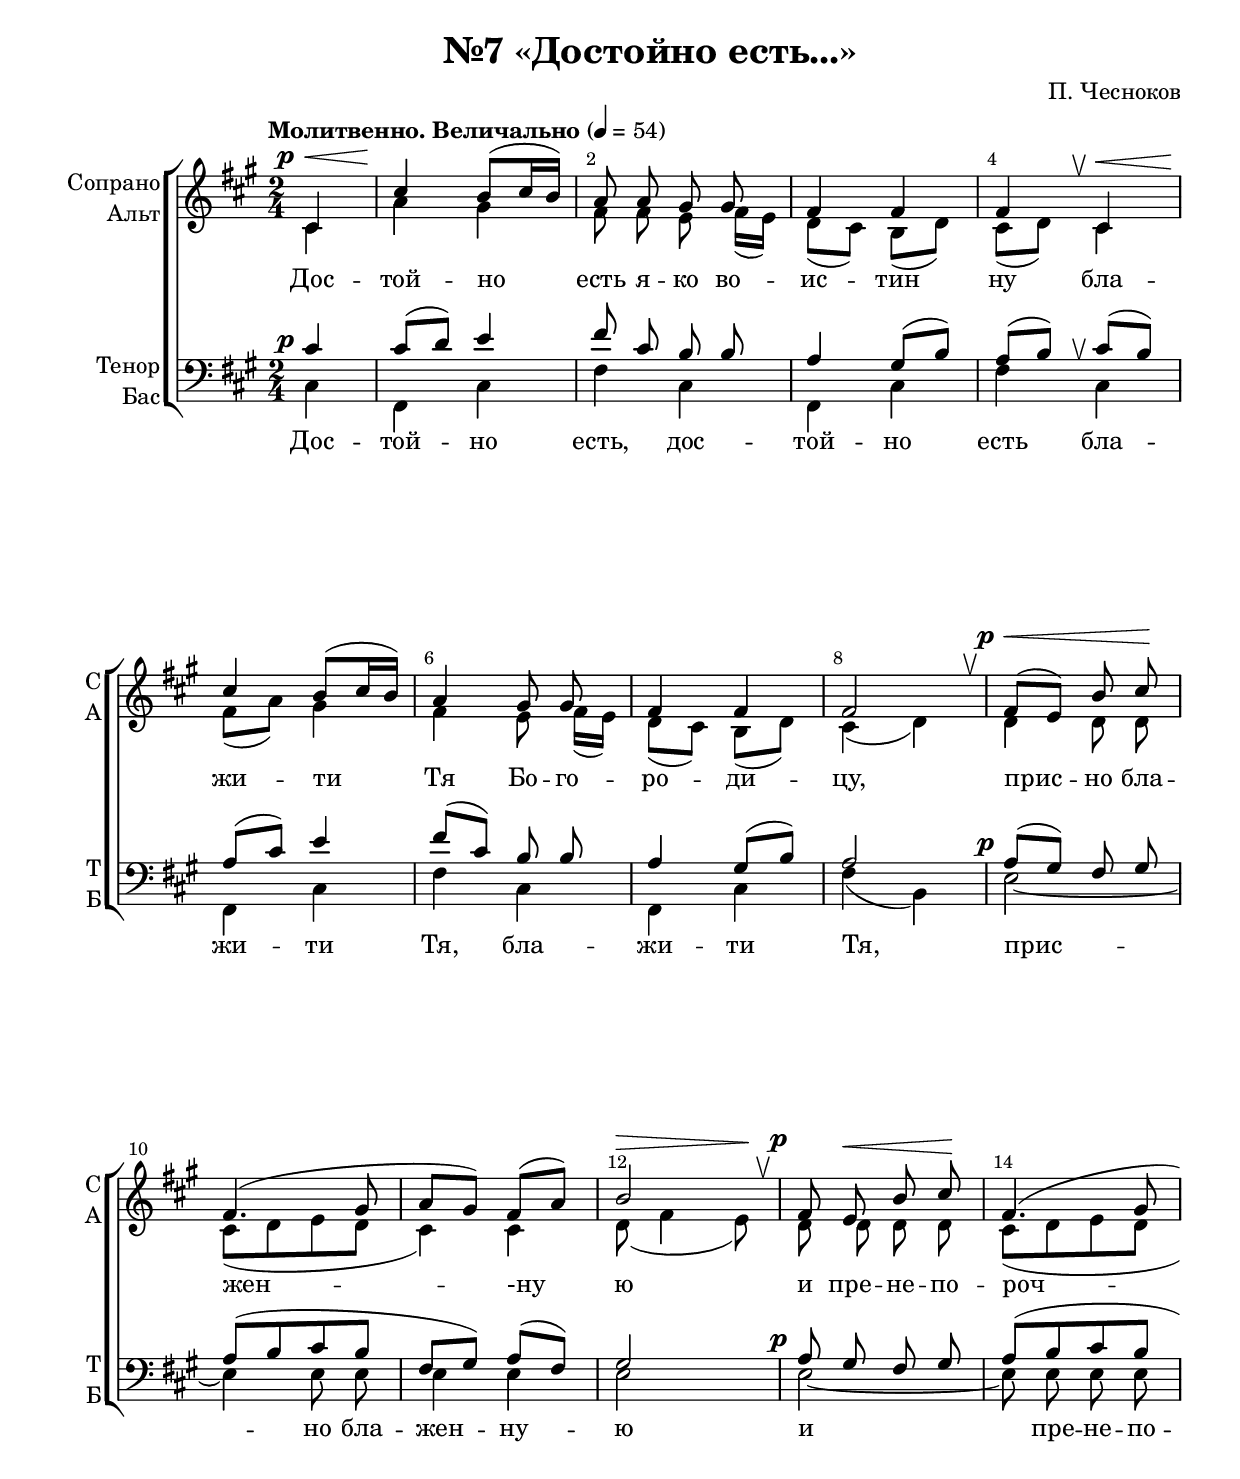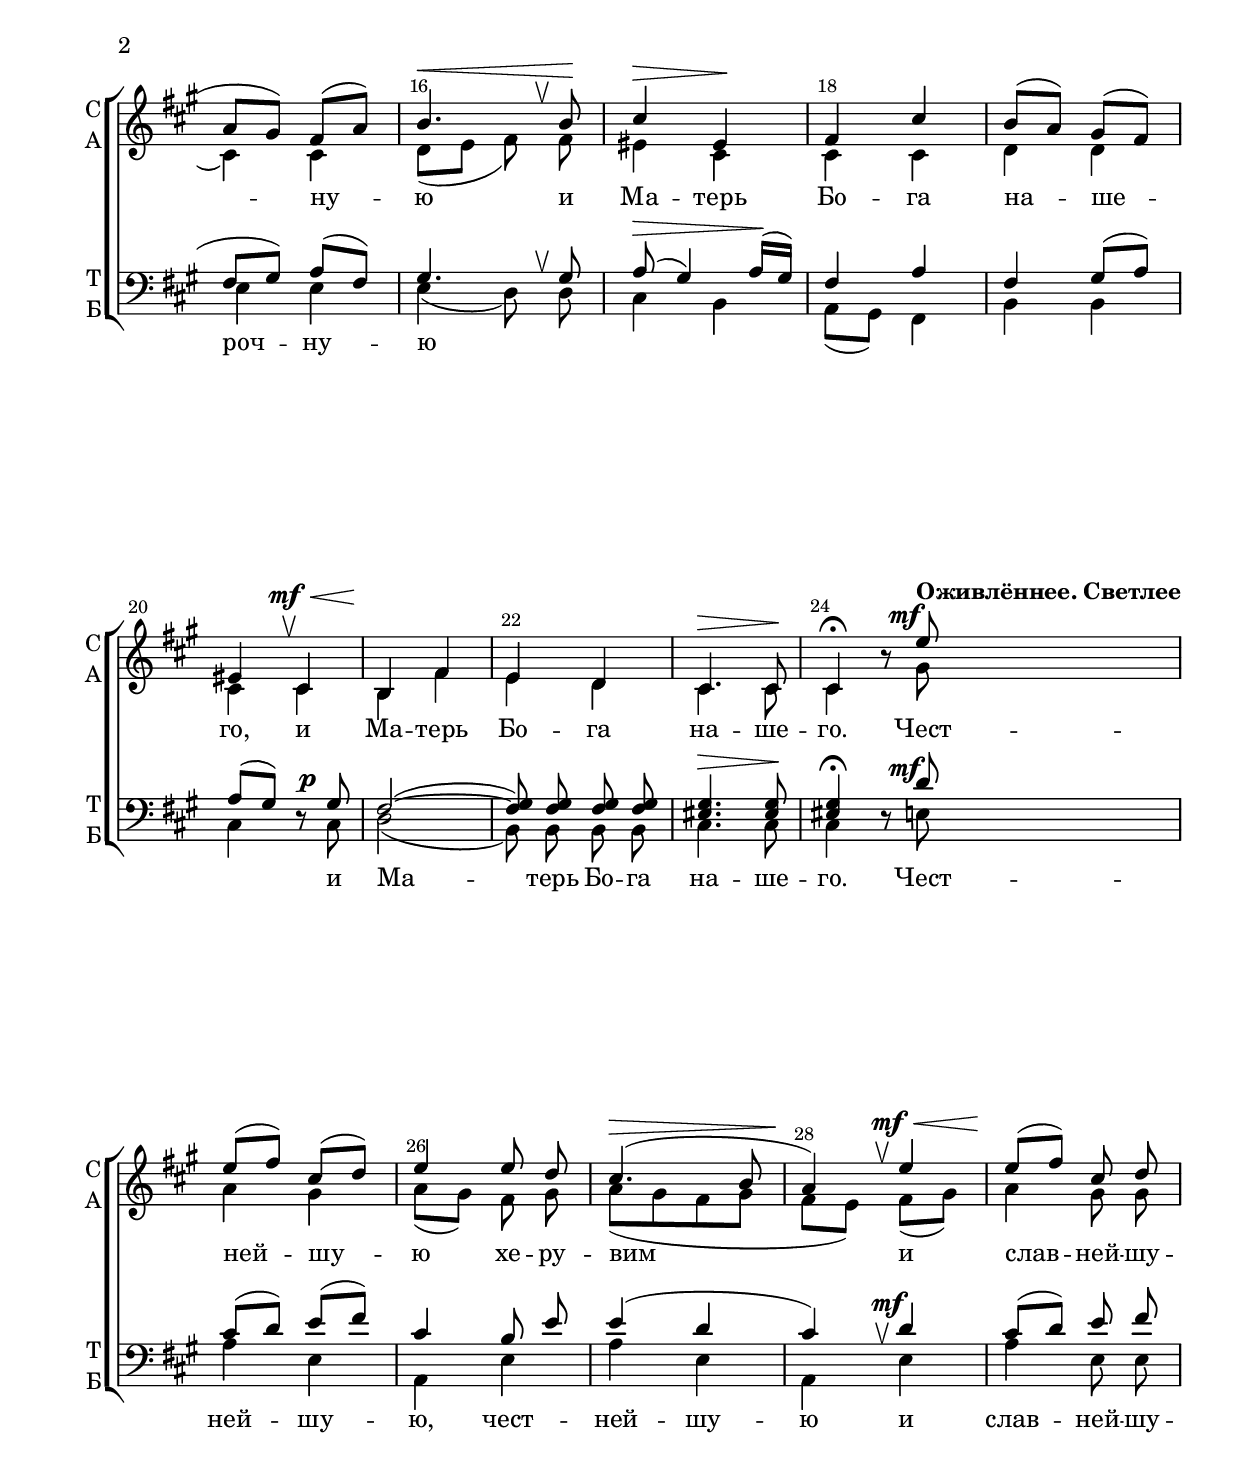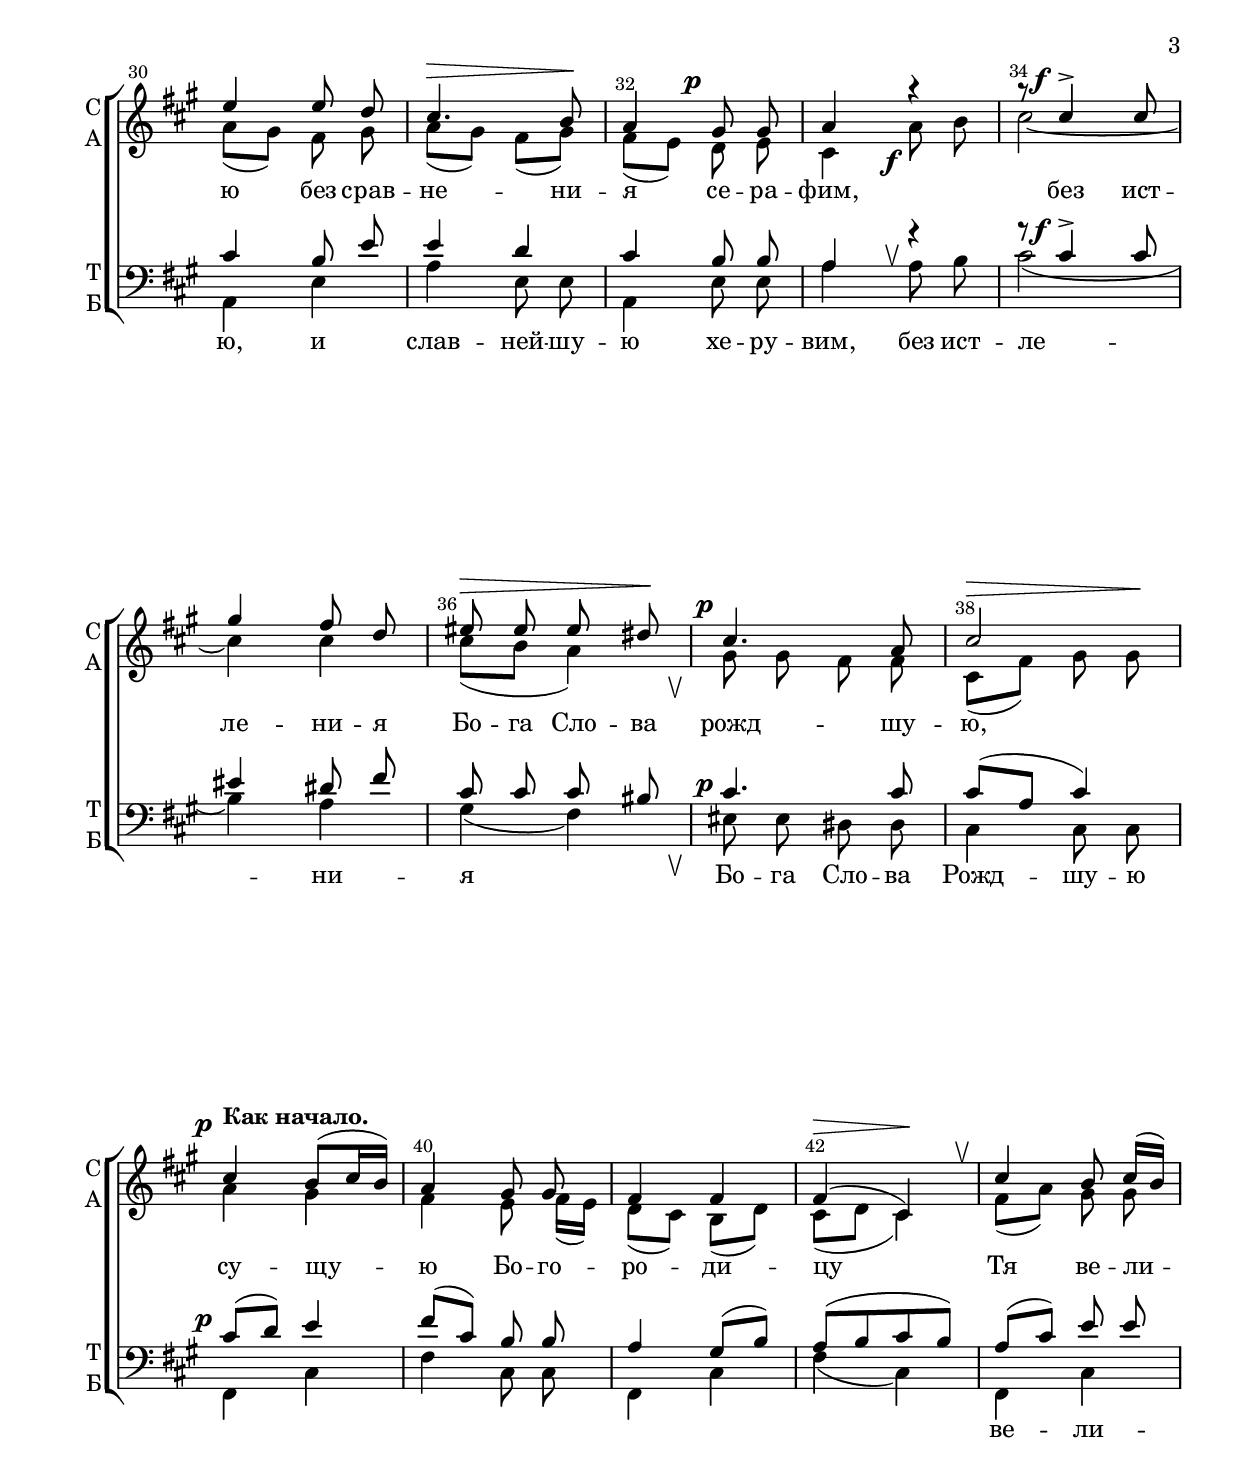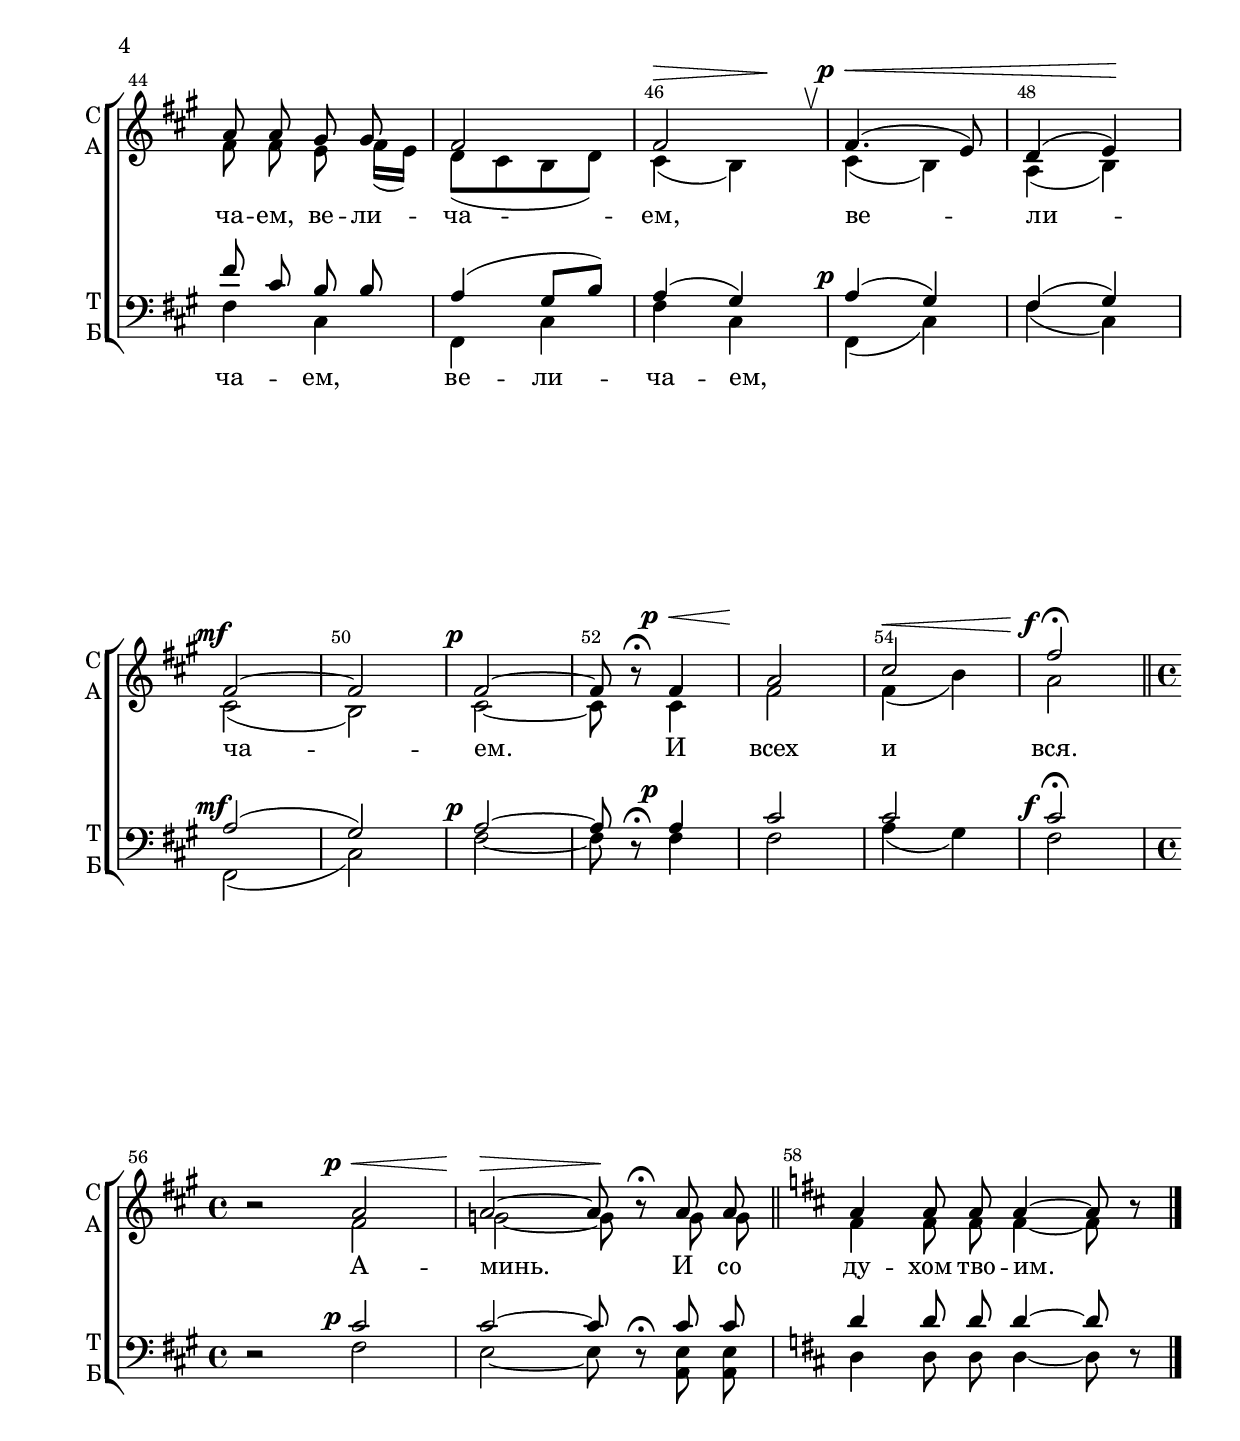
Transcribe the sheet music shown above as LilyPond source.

\version "2.24.0"

% закомментируйте строку ниже, чтобы получался pdf с навигацией
%#(ly:set-option 'point-and-click #f)
#(ly:set-option 'midi-extension "mid")
#(ly:set-option 'embed-source-code #t) % внедряем исходник как аттач к pdf
#(set-default-paper-size "a4")
%#(set-global-staff-size 18)

\header {
%  subtitle = "Литургия св. Иоанна Златоуста (оп. 42)"
  title = "№7 «Достойно есть...»"
  composer = "П. Чесноков"
  %opus = "оп. 42"
  % Удалить строку версии LilyPond 
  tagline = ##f
}


abr = { \break }
%abr = \tag #'BR { \break }
%abr = {}

pbr = { \pageBreak }
%pbr = {}

melon = { \set melismaBusyProperties = #'() }

meloff = { \unset melismaBusyProperties }
solo = ^\markup\italic"Соло"
tutti =  ^\markup\italic"tutti"

co = \cadenzaOn
cof = \cadenzaOff
cb = { \cadenzaOff \bar "||" }
cbr = { \allowBreak }
cbar = { \cadenzaOff \accidentalStyle default \bar "|" \cadenzaOn }
cber = { \cadenzaOff \accidentalStyle default \bar "!" \cadenzaOn }

stemOff = { \hide Staff.Stem }
nat = { \once \hide Accidental }
natt = { \accidentalStyle forget }
%stemOn = { \unHideNotes Staff.Stem }

% alternative breathe
breathess = { \once \override BreathingSign.text = \markup { \musicglyph #"scripts.tickmark" } \breathe }
%breathes = { \once \override BreathingSign.text = \markup { \musicglyph #"scripts.upbow" } \breathe }
%breathelow = { \once \override BreathingSign.text = \markup { \line { \translate #'(0 . -7) \musicglyph #"scripts.upbow"  } } \breathe }
breathes = { \tag #'V1 \tag #'V3  { \once \override BreathingSign.text = \markup { \musicglyph #"scripts.upbow" } } \tag #'V2 \tag #'V4 { \once \override BreathingSign.text = \markup { \line { \translate #'(0 . -7) \musicglyph #"scripts.upbow"  } } } \breathe }

% alternative partial - for repeats
partiall = { \set Timing.measurePosition = #(ly:make-moment -1/4) }

% compress multi-measure rests
multirests = { \override MultiMeasureRest.expand-limit = #1 \set Score.skipBars = ##t }

% mark with numbers in squares
squaremarks = {  \set Score.rehearsalMarkFormatter = #format-mark-box-numbers }

% mark with numbers in squares
marksnumbers = {  \set Score.rehearsalMarkFormatter = #format-mark-numbers }


% move dynamics a bit left (to be not up/under the note, but before)
placeDynamicsLeft = { \override DynamicText.X-offset = #-2.5 }


%make visible number of every 2-nd bar
secondbar = {
  \override Score.BarNumber.break-visibility = #end-of-line-invisible
  \override Score.BarNumber.X-offset = #1
  \override Score.BarNumber.self-alignment-X = #LEFT
  \set Score.barNumberVisibility = #(every-nth-bar-number-visible 2)
}

global = {
  \secondbar
  \multirests
  \placeDynamicsLeft
  
  \key a \major
  %\time 3/4
  \time 2/4
  \autoBeamOff
}

dostojno_soprano = \relative c' {
  \global
  \dynamicUp
  \partial 4
  \tempo "Молитвенно. Величально" 4=54
  cis4\p\< 
  cis'\! b8[( cis16 b]) |
  a8 a gis gis |
  fis4 fis |
  fis \breathes cis\< | \abr
  
  cis'\! b8[( cis16 b]) |
  a4 gis8 gis |
  fis4 fis |
  fis2 \breathes |
  fis8[(\p\< e]) b' cis\! | \abr
  
  fis,4.( gis8 |
  a[ gis]) fis[( a]) |
  \after 4.\! b2\> \breathes |
  fis8\p e\< b' cis\! |
  fis,4.( gis8 | \abr
  
  a[ gis]) fis[( a]) |
  b4.\< \breathes b8\! |
  cis4\> eis,\! |
  fis cis' |
  b8[( a]) gis[( fis]) | \abr
  
  %page 30
  eis4 \breathes cis\mf\< |
  b\! fis' |
  e d |
  cis4.\> cis8\! |
  cis4\fermata r8 \tempo "Оживлённее. Светлее" e'8\mf \abr
  
  e8[( fis]) cis[( d]) |
  e4 8 d |
  cis4.\> ( b8 |
  a4)\! \breathes e'\mf\< |
  e8\!([ fis]) cis d | \abr 
  
  e4 8 d |
  cis4.\> b8\! |
  a4 gis8\p 8 |
  a4 r |
  r8 cis4\f-> cis8 | \abr
  
  gis'4 fis8 d |
  eis8\> 8 8 dis\! |
  cis4.\p a8 |
  \after 4. \! cis2\> | \abr
  
  %page 31
  \tempo "Как начало."
  cis4\p b8[( cis16 b]) |
  a4 gis8 8 |
  fis4 4 |
  fis(\> cis)\! \breathes |
  cis'4 b8 cis16[( b]) | \abr
  
  a8 8 gis8 8 |
  fis2 |
  \after 4. \! fis2\> \breathes |
  fis4.(\p\< e8) |
  d4( e)\! | \abr
  
  fis2~\mf |
  2 |
  2\p~ |
  8 r8\fermata fis4\p\< |
  a2\! |
  cis2\< |
  fis2\fermata\f \section \abr
  
  \time 4/4
  r2 a,2\p\< |
  a~\> 8\! r8\fermata a a \section |
  \key d\major a4 8 8 4~8 r8 \bar "|."
    
}

dostojno_alt = \relative c' {
  \global
  \dynamicDown
  \partial 4
  cis4 
  a'4 gis |
  fis8 fis e fis16[( e]) |
  d8([ cis]) b[( d]) |
  cis[( d]) cis4 |
  
  fis8[( a]) gis4 |
  fis e8 fis16[( e]) |
  d8[( cis]) b[( d]) |
  cis4( d) |
  d4 8 8 |
  
  cis8[( d e d] |
  cis4) cis |
  d8( fis4 e8) |
  d d d d |
  cis[( d e d] |
  
  cis4) cis |
  d8[( e] fis) fis |
  eis4 cis |
  cis cis |
  d d |
  
  % page 30
  cis cis |
  b fis' |
  e d |
  cis4. 8 |
  4 r8 gis' |
  
  a4 gis |
  a8[( gis]) fis gis |
  a[( gis fis gis] |
  fis[ e]) fis[( gis]) |
  a4 gis8 gis |
  
  a8[( gis]) fis gis |
  a[( gis]) fis[( gis]) |
  fis[( e]) d e |
  cis4 a'8\f b |
  cis2~ |
  
  4 4 |
  cis8[( b] a4) |
  \breathes gis8 gis fis fis |
  cis[( fis]) gis gis |
  
  %page 31
  a4 gis |
  fis e8 fis16[( e]) |
  d8[( cis]) b[( d]) |
  cis[( d] cis4) |
  fis8[( a]) gis gis |
  
  fis fis e fis16[( e]) |
  d8[( cis b d]) |
  cis4( b) |
  cis( b) |
  a( b) |
  
  cis2( |
  b) |
  cis2~ |
  8 r8 cis4 |
  fis2 |
  fis4( b) |
  a2 |
  
  \time 4/4 
  r2 fis2 |
  g~ g8 r8 g g |
  \key d\major fis4 8 8 4~8 r8
  
  
  
  
}

dostojno_tenor = \relative c' {
  \global
  \dynamicUp
  \partial 4
  cis4\p cis8[( d]) e4 |
  fis8 cis b b |
  a4 gis8[( b]) |
  a[( b]) \breathes cis[( b])
  
  a[( cis]) e4 |
  fis8[( cis]) b b |
  a4 gis8[( b]) |
  a2 |
  a8[(\p gis]) fis gis |
  
  a[( b cis b] |
  fis[ gis]) a[( fis]) |
  gis2 |
  a8\p gis fis gis |
  a[( b cis b] |
  
  fis[ gis]) a[( fis]) |
  gis4. \breathes 8 |
  a8(\> gis4) a16[\!( gis]) |
  fis4 a |
  fis gis8[( a]) |
  
  %page 30
  a8[( gis]) r gis\p |
  fis2~( |
  <fis gis>8) 8 8 8 |
  <eis gis>4.\> 8\! |
  4\fermata r8 d'\mf |
  
  cis8[( d]) e[( fis]) |
  cis4 b8 e |
  e4( d |
  cis) \breathes d \mf |
  cis8[( d]) e fis |
  
  cis4 b8 e |
  e4 d |
  cis b8 b |
  a4 \breathes r4 |
  r8 cis4->\f cis8 |
  
  eis4 dis8 fis |
  cis cis cis bis |
  cis4.\p cis8 |
  cis[( a] cis4)
  
  %page 31
  cis8[(\p d]) e4 |
  fis8[( cis]) b b |
  a4 gis8[( b]) |
  a[( b cis b]) |
  a[( cis]) e e |
  
  fis cis b b |
  a4( gis8[ b]) |
  a4( gis) |
  a\p( gis) |
  fis( gis) |
  
  a2\mf ( |
  gis) |
  a\p~ |
  8 r8\fermata a4\p |
  cis2 |
  2 |
  2\fermata\f |
  
  \time 4/4
  r2 cis\p |
  2~8 r8\fermata 8 8 |
  \key d\major d4 8 8 4~8 r
  
  
  
    }

dostojno_bass = \relative c {
  \global
  \dynamicDown
  \partial 4
  cis4 fis, cis' |
  fis cis |
  fis, cis' |
  fis cis |
  
  fis, cis' |
  fis cis |
  fis, cis' |
  fis( b,) |
  e2~ |
  
  4 8 8 |
  4 4 |
  2 |
  2~ |
  8 8 8 8 |
  
  4 4 |
  4( d8) 8 |
  cis4 b |
  a8[( gis]) fis4 |
  b b |
  
  %page 30
  cis4 r8 cis8 |
  d2( |
  b8) 8 8 8 |
  cis4. 8 |
  4 r8 e |
  
  a4 e |
  a, e' |
  a e |
  a, e' |
  a e8 8 |
  
  a,4 e' |
  a e8 8 |
  a,4 e'8 8 |
  a4 a8 b |
  cis2( |
  
  b4) a |
  gis( fis) |
  \breathes eis8 8 dis8 8 |
  cis4 8 8 |
  
   %page 31
   fis,4 cis' |
   fis cis8 8 |
   fis,4 cis' |
   fis( cis) |
   fis, cis' |
   
   fis cis |
   fis, cis' |
   fis cis |
   fis,( cis') |
   fis( cis) |
   
   fis,2( |
   cis') |
   fis2~ |
   8 r fis4 |
   2 |
   a4( gis) |
   fis2
   
   \time 4/4
   r2 fis |
   e2~ 8 r <e a,>8 8 |
   \key d\major d4 8 8 4~8 r
  
  
  

}


dostojno_lyric_soprano   = \lyricmode {
  Дос -- той -- но есть я -- ко во -- ис -- тин ну бла --
  жи -- ти Тя Бо -- го -- ро -- ди -- цу, прис -- но бла --
  жен -- -ну ю и пре -- не -- по -- роч -- 
  ну -- ю и Ма -- терь Бо -- га на -- ше --
  
  го, и Ма -- терь Бо -- га на -- ше -- го. Чест --
  ней -- шу -- ю хе -- ру -- вим и слав -- ней -- шу --
  ю без срав -- не -- ни -- я се -- ра -- фим, без ист --
  ле -- ни -- я Бо -- га Сло -- ва рожд -- шу -- ю,
  
  су -- щу -- ю Бо -- го -- ро -- ди -- цу Тя ве -- ли --
  ча -- ем, ве -- ли -- ча -- ем, ве -- ли --
  ча -- ем. И всех и вся.
  А -- минь. И со ду -- хом тво -- им.
}

dostojno_lyric_bass   = \lyricmode {
  Дос -- той -- но есть, дос -- той -- но есть бла --
  жи -- ти Тя, бла -- жи -- ти Тя, прис --
  но бла -- жен -- ну -- ю и пре -- не -- по --
  роч -- ну -- ю _ _ _ _ _ _ _
  
  _ и Ма -- терь Бо -- га на -- ше -- го. Чест --
  ней -- шу -- ю, чест -- ней -- шу -- ю и слав -- ней -- шу --
  ю, и слав -- ней -- шу -- ю хе -- ру -- вим, без ист -- ле --
  ни -- я Бо -- га Сло -- ва Рожд -- шу -- ю
  
  _ _ _ _ _ _ _ _ ве -- ли --
  ча -- ем, ве -- ли -- ча -- ем, _ _ 
  
  _ _ _ _ _ _
  
  _ _ _ _ _ _ _ _
  
}



  \paper {
    top-margin = 15
    left-margin = 20
    right-margin = 10
    bottom-margin = 35
    indent = 10
    ragged-bottom = ##f
    ragged-last = ##f
    %  system-separator-markup = \slashSeparator
    
  }


\bookpart {

  \score {
 %   \header { piece = "После чтения Апостола" }
    %  \transpose c bes {
    %  \removeWithTag #'BR
    \new ChoirStaff <<
      
      \new Staff = "upstaff" \with {
        instrumentName = \markup { \right-column { "Сопрано" "Альт"  } }
        shortInstrumentName = \markup { \right-column { "С" "А"  } }
        midiInstrument = "voice oohs"
        %        \RemoveEmptyStaves
      } <<
        \new Voice = "soprano" { \voiceOne  \keepWithTag #'V1 \dostojno_soprano }
        \new Voice  = "alto" { \voiceTwo  \keepWithTag #'V2 \dostojno_alt }
      >> 
      
      % \new Lyrics \with {alignAboveContext = "upstaff"} \lyricsto "soprano" \lyricssop
     % \new Lyrics \with {alignAboveContext = "upstaff"} \lyricsto "soprano" { \otca__lyric_soprano }
      \new Lyrics \lyricsto "soprano" { \dostojno_lyric_soprano }
      % alternative lyrics above up staff
      
      \new Staff = "downstaff" \with {
        instrumentName = \markup { \right-column { "Тенор" "Бас" } }
        shortInstrumentName = \markup { \right-column { "Т" "Б" } }
        midiInstrument = "voice oohs"
      } <<
        \new Voice = "tenor" { \voiceOne \clef bass  \keepWithTag #'V3 \dostojno_tenor }
        \new Voice = "bass" { \voiceTwo  \keepWithTag #'V4 \dostojno_bass }
      >>
       \new Lyrics \lyricsto "bass" \dostojno_lyric_bass
        >>
    %  }  % transposeµ
    \layout {
      %    #(layout-set-staff-size 20)
      \context {
        \Score
      }
      \context {
        \Staff
        %        \RemoveEmptyStaves
        %        \RemoveAllEmptyStaves
        \consists Merge_rests_engraver
      }
    }
    \midi {
    }
  }
  
 

}

   